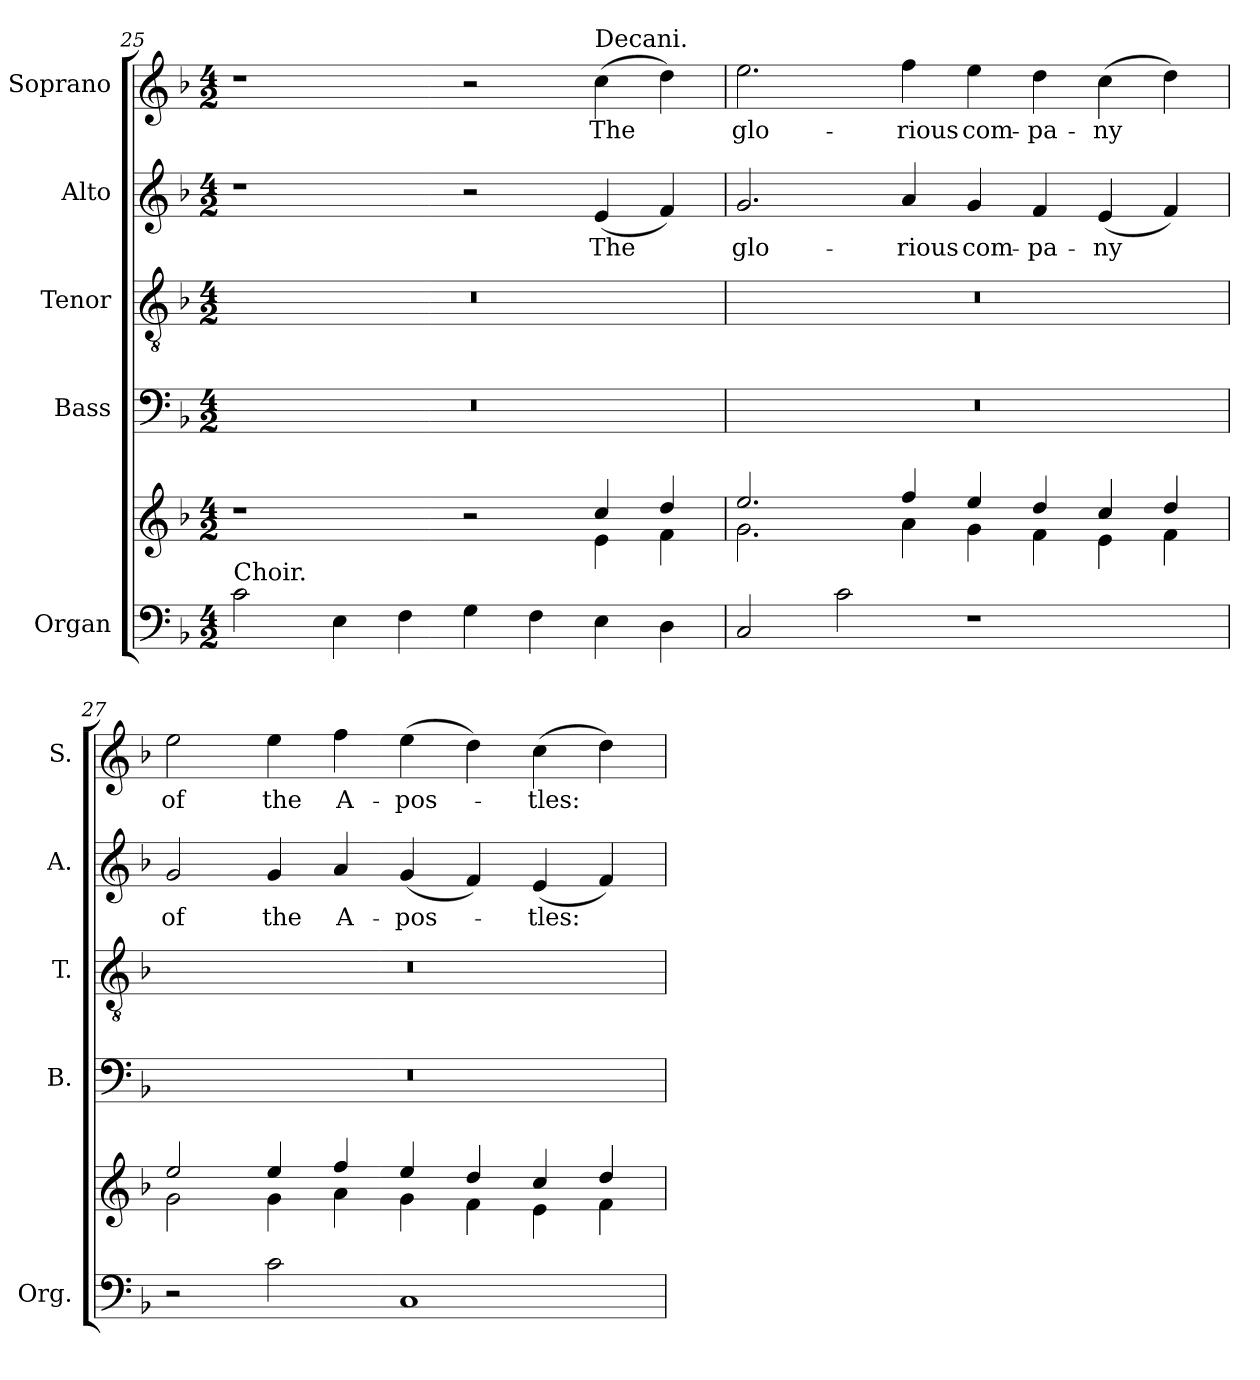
**kern	**kern	**kern	**kern	**kern	**text	**kern	**text
*part5	*part5	*part4	*part3	*part2	*part2	*part1	*part1
*staff6	*staff5	*staff4	*staff3	*staff2	*staff2	*staff1	*staff1
*I"Organ	*	*I"Bass	*I"Tenor	*I"Alto	*	*I"Soprano	*
*I'Org.	*	*I'B.	*I'T.	*I'A.	*	*I'S.	*
*clefF4	*clefG2	*clefF4	*clefGv2	*clefG2	*	*clefG2	*
*	*	*	*ITrd7c12	*	*	*	*
*k[b-]	*k[b-]	*k[b-]	*k[b-]	*k[b-]	*	*k[b-]	*
*F:	*F:	*F:	*F:	*F:	*	*F:	*
*M4/2	*M4/2	*M4/2	*M4/2	*M4/2	*	*M4/2	*
=25	=25	=25	=25	=25	=25	=25	=25
*	*^	*	*	*	*	*	*
!LO:TX:a:t=Choir.	!	!	!	!	!	!	!	!
!	!	!	!LO:N:vis=1	!LO:N:vis=1	!	!	!	!
2ci\	1r	1.ryy	0r	0r	1r	.	1r	.
4Ei\	.	.	.	.	.	.	.	.
4Fi\	.	.	.	.	.	.	.	.
4Gi\	2r	.	.	.	2r	.	2r	.
4Fi\	.	.	.	.	.	.	.	.
!	!	!	!	!	!	!LO:LY:b:color=#000000	!	!
!	!	!	!	!	!	!	!LO:TX:a:t=Decani.	!
!	!	!	!	!	!	!	!	!LO:LY:b:color=#000000
4Ei\	4cci/	4ei\	.	.	(4ei/	The	(4cci\	The
4Di\	4ddi/	4fi\	.	.	4fi/)	.	4ddi\)	.
=26	=26	=26	=26	=26	=26	=26	=26	=26
!	!	!	!LO:N:vis=1	!LO:N:vis=1	!	!	!	!
!	!	!	!	!	!	!LO:LY:b:color=#000000	!	!
!	!	!	!	!	!	!	!	!LO:LY:b:color=#000000
2Ci/	2.eei/	2.gi\	0r	0r	2.gi/	glo-	2.eei\	glo-
2ci\	.	.	.	.	.	.	.	.
!	!	!	!	!	!	!LO:LY:b:color=#000000	!	!
!	!	!	!	!	!	!	!	!LO:LY:b:color=#000000
.	4ffi/	4ai\	.	.	4ai/	-rious	4ffi\	-rious
!	!	!	!	!	!	!LO:LY:b:color=#000000	!	!
!	!	!	!	!	!	!	!	!LO:LY:b:color=#000000
1r	4eei/	4gi\	.	.	4gi/	com-	4eei\	com-
!	!	!	!	!	!	!LO:LY:b:color=#000000	!	!
!	!	!	!	!	!	!	!	!LO:LY:b:color=#000000
.	4ddi/	4fi\	.	.	4fi/	-pa-	4ddi\	-pa-
!	!	!	!	!	!	!LO:LY:b:color=#000000	!	!
!	!	!	!	!	!	!	!	!LO:LY:b:color=#000000
.	4cci/	4ei\	.	.	(4ei/	-ny	(4cci\	-ny
.	4ddi/	4fi\	.	.	4fi/)	.	4ddi\)	.
!!LO:PB:g=z
=27	=27	=27	=27	=27	=27	=27	=27	=27
!	!	!	!LO:N:vis=1	!LO:N:vis=1	!	!	!	!
!	!	!	!	!	!	!LO:LY:b:color=#000000	!	!
!	!	!	!	!	!	!	!	!LO:LY:b:color=#000000
2r	2eei/	2gi\	0r	0r	2gi/	of	2eei\	of
!	!	!	!	!	!	!LO:LY:b:color=#000000	!	!
!	!	!	!	!	!	!	!	!LO:LY:b:color=#000000
2ci\	4eei/	4gi\	.	.	4gi/	the	4eei\	the
!	!	!	!	!	!	!LO:LY:b:color=#000000	!	!
!	!	!	!	!	!	!	!	!LO:LY:b:color=#000000
.	4ffi/	4ai\	.	.	4ai/	A-	4ffi\	A-
!	!	!	!	!	!	!LO:LY:b:color=#000000	!	!
!	!	!	!	!	!	!	!	!LO:LY:b:color=#000000
1Ci	4eei/	4gi\	.	.	(4gi/	-pos-	(4eei\	-pos-
.	4ddi/	4fi\	.	.	4fi/)	.	4ddi\)	.
!	!	!	!	!	!	!LO:LY:b:color=#000000	!	!
!	!	!	!	!	!	!	!	!LO:LY:b:color=#000000
.	4cci/	4ei\	.	.	(4ei/	-tles:	(4cci\	-tles:
.	4ddi/	4fi\	.	.	4fi/)	.	4ddi\)	.
*	*v	*v	*	*	*	*	*	*
=	=	=	=	=	=	=	=
*-	*-	*-	*-	*-	*-	*-	*-
